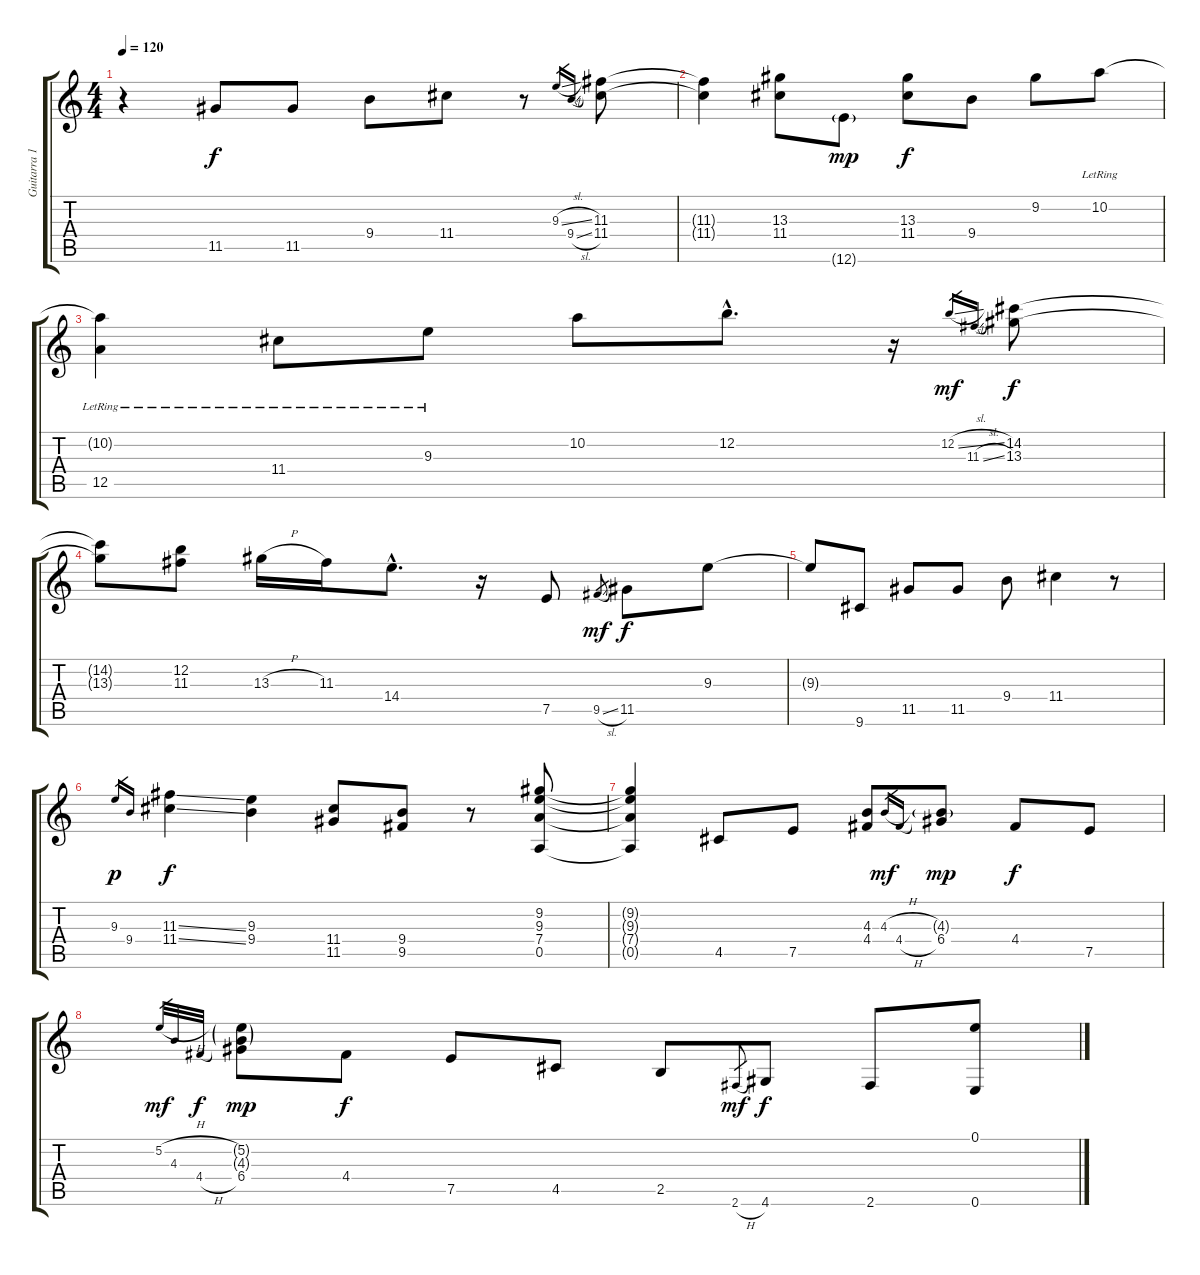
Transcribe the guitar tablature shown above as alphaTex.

\track ("Guitarra 1" "Guitarra 1") {instrument electricguitarjazz}
\staff {score tabs}
\tuning (E4 B3 G3 D3 A2 E2) {hide}
\ts (4 4)
\tempo 120
\clef g2
\ks c
r.4{dy f} 11.5.8 11.5.8 9.4.8 11.4.8 r.8 9.3{sl}.16{gr} 9.4{sl}.16{gr} (11.3 11.4).8 |
(11.3{t} 11.4{t}).4 (13.3 11.4).8 12.6{g}.8{dy mp} (13.3 11.4).8{dy f} 9.4.8 9.2.8 10.2{lr}.8 |
(10.2{t} 12.5{lr}).4 11.4{lr}.8 9.3{lr}.8 10.2.8 12.2{hac}.8{d} r.16 12.2{sl}.16{gr dy mf} 11.3{sl}.16{gr} (14.2 13.3).8{dy f} |
(14.2{t} 13.3{t}).8 (12.2 11.3).8 13.3{h}.16 11.3.16 14.4{hac}.8{d} r.16 7.5.8 9.5{sl}.8{gr dy mf} 11.5.8{dy f} 9.3.8 |
9.3{t}.8 9.6.8 11.5.8 11.5.8 9.4.8 11.4.4 r.8 |
9.3.16{gr dy p} 9.4.16{gr} (11.3{ss} 11.4{ss}).4{dy f} (9.3 9.4).4 (11.4 11.5).8 (9.4 9.5).8 r.8 (9.2 9.3 7.4 0.5).8 |
(9.2{t} 9.3{t} 7.4{t} 0.5{t}).4 4.5.8 7.5.8 (4.3 4.4).8 4.3{h}.16{gr dy mf} 4.4{h}.16{gr} (4.3{g} 6.4).8{dy mp} 4.4.8{dy f} 7.5.8 |
5.2{h}.32{gr dy mf} 4.3.32{gr} 4.4{h}.32{gr dy f} (5.2{g} 4.3{g} 6.4).8{dy mp} 4.4.8{dy f} 7.5.8 4.5.8 2.5.8 2.6{h}.8{gr dy mf} 4.6.8{dy f} 2.6.8 (0.1 0.6).8
